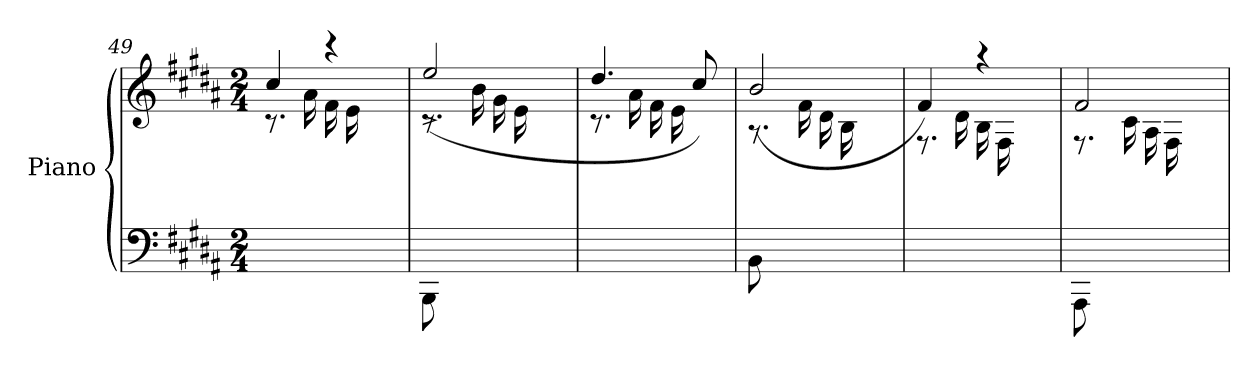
**kern	**kern
*part1	*part1
*staff2	*staff1
*I"Piano	*
*I'Pno.	*
*clefF4	*clefG2
*k[f#c#g#d#a#]	*k[f#c#g#d#a#]
*M2/4	*M2/4
=49	=49
*^	*^
4.ryy	2ryy	8.rc	4cc#/
.	.	16a#\LL	.
.	.	16f#\	4rccc
.	.	16e\	.
16A#/	.	8ryy	.
16F#/JJ	.	.	.
=50	=50	=50	=50
4.ryy	8BBB\	8.rc	(2ee^/
.	8ryy	.	.
.	.	16b\LL	.
.	4ryy	16g#\	.
.	.	16e\	.
16B/	.	8ryy	.
16G#/JJ	.	.	.
=51	=51	=51	=51
4.ryy	2ryy	8.rc	4.dd#/
.	.	16a#\LL	.
.	.	16f#\	.
.	.	16e\	.
16A#/	.	8ryy	8cc#/)
16F#/JJ	.	.	.
!!LO:PB:g=z	!!
=52	=52	=52	=52
4.ryy	8BB\	8.rA	(2b/
.	8ryy	.	.
.	.	16f#\LL	.
.	4ryy	16d#\	.
.	.	16B\	.
16F#/	.	8ryy	.
16D#/JJ	.	.	.
=53	=53	=53	=53
4.ryy	2ryy	8.rF	4f#/)
.	.	16d#\LL	.
.	.	16B\	4raa
.	.	16F#\	.
16D#/	.	8ryy	.
16BB/JJ	.	.	.
=54	=54	=54	=54
4.ryy	8AAA#\	8.rF	2f#/
.	8ryy	.	.
.	.	16c#\LL	.
.	4ryy	16A#\	.
.	.	16F#\	.
16C#/	.	8ryy	.
16AA#/JJ	.	.	.
*v	*v	*	*
*	*v	*v
=	=
*-	*-
